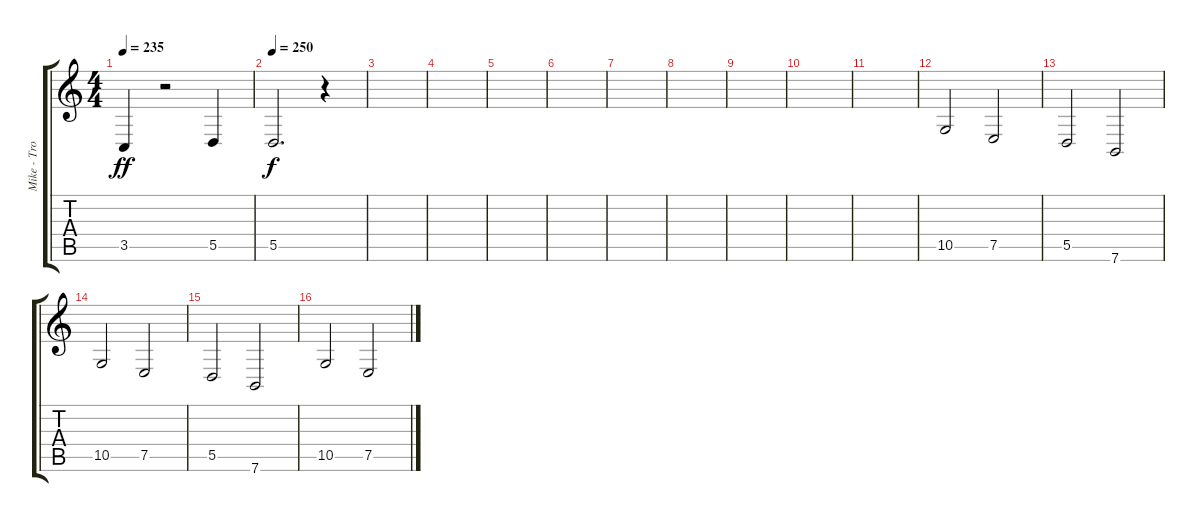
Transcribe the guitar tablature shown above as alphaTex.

\track ("Mike - Trombone" "Mike - Tro") {instrument trombone}
\staff {score tabs}
\tuning (E4 B3 G3 D3 A2 E2) {hide}
\ts (4 4)
\tempo 235
\clef g2
\ks c
3.5.4{dy ff} r.2 5.5.4 |
\tempo 250
5.5.2{d dy f} r.4 |
|
|
|
|
|
|
|
|
|
10.5.2 7.5.2 |
5.5.2 7.6.2 |
10.5.2 7.5.2 |
5.5.2 7.6.2 |
10.5.2 7.5.2
